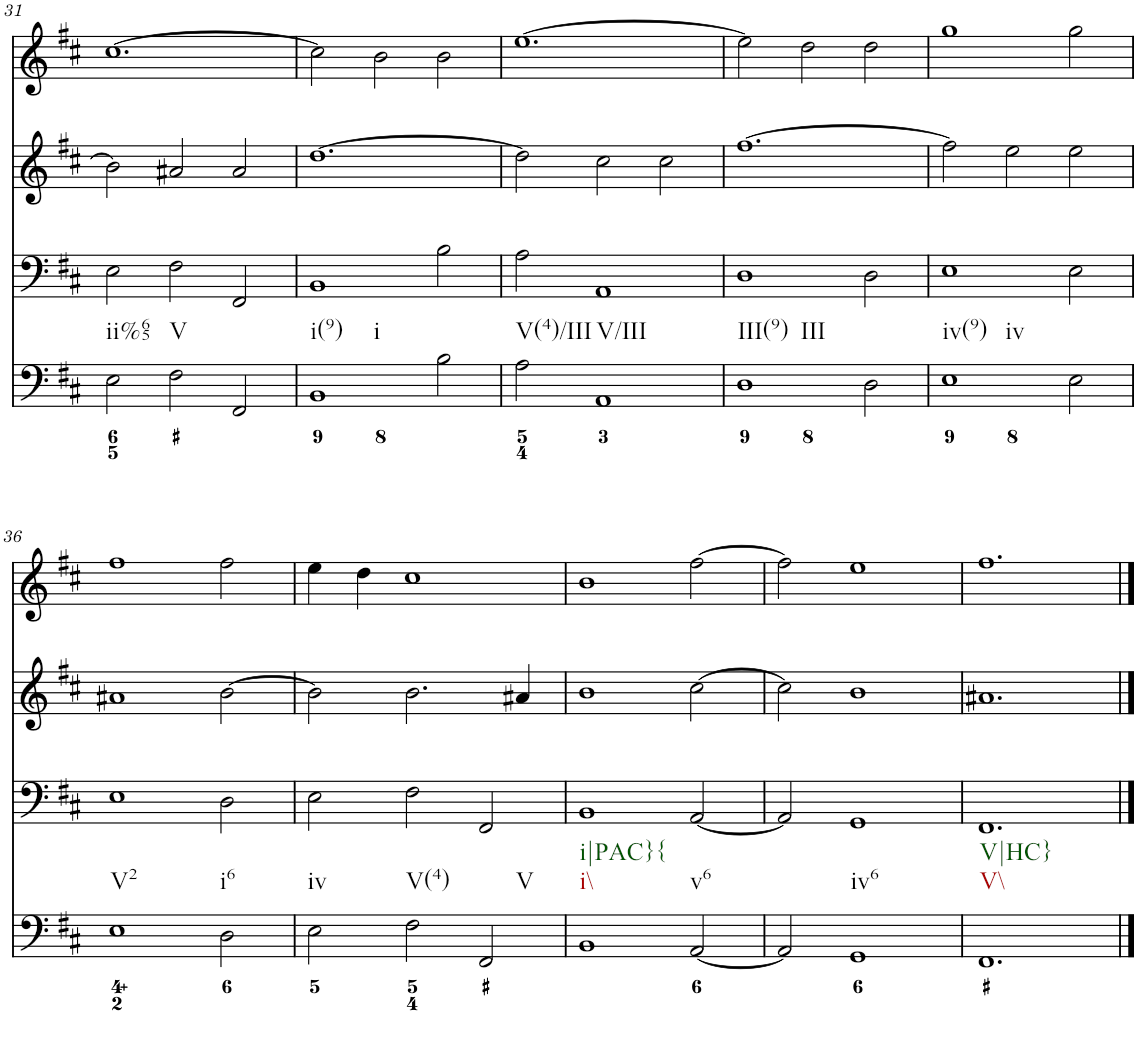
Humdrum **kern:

**kern	**kern	**kern	**kern
*part4	*part3	*part2	*part1
*staff4	*staff3	*staff2	*staff1
*I"Piano	*I"Piano	*I"Piano	*I"Piano
*I'Pno	*I'Pno	*I'Pno	*I'Pno
!!LO:PB:g=z
*clefF4	*clefF4	*clefG2	*clefG2
*k[f#c#]	*k[f#c#]	*k[f#c#]	*k[f#c#]
*b:	*b:	*b:	*b:
*M3/2	*M3/2	*M3/2	*M3/2
=31	=31	=31	=31
!LO:TX:b:t=ii%65	!	!	!
2E\	2E\	2b\]	[1.cc#
!LO:TX:b:t=V	!	!	!
2F#\	2F#\	2a#X/	.
2FF#/	2FF#/	2a#/	.
=32	=32	=32	=32
!LO:TX:b:t=i(9)	!	!	!
!LO:TX:b:t=i	!	!	!
1BB	1BB	[1.dd	2cc#\]
.	.	.	2b\
2B\	2B\	.	2b\
=33	=33	=33	=33
!LO:TX:b:t=V(4)/III	!	!	!
2A\	2A\	2dd\]	[1.ee
!LO:TX:b:t=V/III	!	!	!
1AA	1AA	2cc#\	.
.	.	2cc#\	.
=34	=34	=34	=34
!LO:TX:b:t=III(9)	!	!	!
!LO:TX:b:t=III	!	!	!
1D	1D	[1.ff#	2ee\]
.	.	.	2dd\
2D\	2D\	.	2dd\
=35	=35	=35	=35
!LO:TX:b:t=iv(9)	!	!	!
!LO:TX:b:t=iv	!	!	!
1E	1E	2ff#\]	1gg
.	.	2ee\	.
2E\	2E\	2ee\	2gg\
!!LO:LB:g=z
=36	=36	=36	=36
!LO:TX:b:t=V2	!	!	!
1E	1E	1a#X	1ff#
!LO:TX:b:t=i6	!	!	!
2D\	2D\	[2b\	2ff#\
=37	=37	=37	=37
!LO:TX:b:t=iv	!	!	!
2E\	2E\	2b\]	4ee\
.	.	.	4dd\
!LO:TX:b:t=V(4)	!	!	!
2F#\	2F#\	2.b\	1cc#
!LO:TX:b:t=V	!	!	!
2FF#/	2FF#/	.	.
.	.	4a#X/	.
=38	=38	=38	=38
!LO:TX:b:t=i\\	!	!	!
!LO:TX:b:t=i|PAC}{	!	!	!
1BB	1BB	1b	1b
!LO:TX:b:t=v6	!	!	!
[2AA/	[2AA/	[2cc#\	[2ff#\
=39	=39	=39	=39
2AA/]	2AA/]	2cc#\]	2ff#\]
!LO:TX:b:t=iv6	!	!	!
1GG	1GG	1b	1ee
=40	=40	=40	=40
!LO:TX:b:t=V\\	!	!	!
!LO:TX:b:t=V|HC}	!	!	!
1.FF#	1.FF#	1.a#X	1.ff#
==	==	==	==
*-	*-	*-	*-
